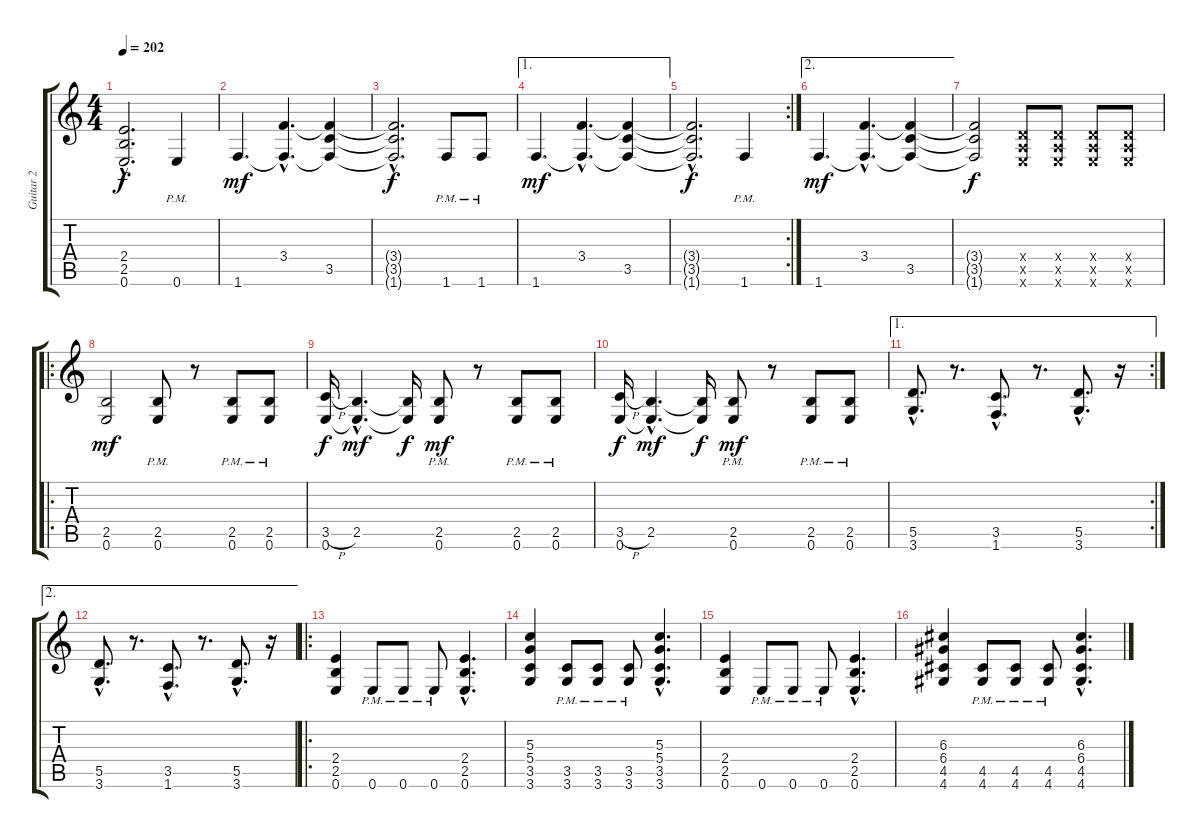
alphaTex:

\track ("Guitar 2" "Guitar 2") {instrument distortionguitar}
\staff {score tabs}
\tuning (E4 B3 G3 D3 A2 E2) {hide}
\ts (4 4)
\tempo 202
\clef g2
\ks c
(2.4{hac t} 2.5{hac t} 0.6{hac t}).2{d dy f} 0.6{pm}.4 |
1.6.4{d dy mf} (3.4 1.6{hac t}).4{d} (3.4{t} 3.5 1.6{t}).4 |
(3.4{hac t} 3.5{hac t} 1.6{hac t}).2{d dy f} 1.6{pm}.8 1.6{pm}.8 |
\ae 1
1.6.4{d dy mf} (3.4 1.6{hac t}).4{d} (3.4{t} 3.5 1.6{t}).4 |
\rc 2
(3.4{hac t} 3.5{hac t} 1.6{hac t}).2{d dy f} 1.6{pm}.4 |
\ae 2
1.6.4{d dy mf} (3.4 1.6{hac t}).4{d} (3.4{t} 3.5 1.6{t}).4 |
(3.4{t} 3.5{t} 1.6{t}).2{dy f} (0.4{x} 0.5{x} 0.6{x}).8 (0.4{x} 0.5{x} 0.6{x}).8 (0.4{x} 0.5{x} 0.6{x}).8 (0.4{x} 0.5{x} 0.6{x}).8 |
\ro
(2.5 0.6).2{dy mf} (2.5{pm} 0.6{pm}).8 r.8 (2.5{pm} 0.6{pm}).8 (2.5{pm} 0.6{pm}).8 |
(3.5{h} 0.6).16{dy f} (2.5{hac} 0.6{hac t}).4{d dy mf} (2.5{t} 0.6{t}).16{dy f} (2.5{pm} 0.6{pm}).8{dy mf} r.8 (2.5{pm} 0.6{pm}).8 (2.5{pm} 0.6{pm}).8 |
(3.5{h} 0.6).16{dy f} (2.5{hac} 0.6{hac t}).4{d dy mf} (2.5{t} 0.6{t}).16{dy f} (2.5{pm} 0.6{pm}).8{dy mf} r.8 (2.5{pm} 0.6{pm}).8 (2.5{pm} 0.6{pm}).8 |
\ae 1
\rc 2
(5.5{hac} 3.6{hac}).8{d} r.8{d} (3.5{hac} 1.6{hac}).8{d} r.8{d} (5.5{hac} 3.6{hac}).8{d} r.16 |
\ae 2
(5.5{hac} 3.6{hac}).8{d} r.8{d} (3.5{hac} 1.6{hac}).8{d} r.8{d} (5.5{hac} 3.6{hac}).8{d} r.16 |
\ro
(2.4 2.5 0.6).4 0.6{pm}.8 0.6{pm}.8 0.6{pm}.8 (2.4{hac} 2.5{hac} 0.6{hac}).4{d} |
(5.3 5.4 3.5 3.6).4 (3.5{pm} 3.6{pm}).8 (3.5{pm} 3.6{pm}).8 (3.5{pm} 3.6{pm}).8 (5.3{hac} 5.4{hac} 3.5{hac} 3.6{hac}).4{d} |
(2.4 2.5 0.6).4 0.6{pm}.8 0.6{pm}.8 0.6{pm}.8 (2.4{hac} 2.5{hac} 0.6{hac}).4{d} |
(6.3 6.4 4.5 4.6).4 (4.5{pm} 4.6{pm}).8 (4.5{pm} 4.6{pm}).8 (4.5{pm} 4.6{pm}).8 (6.3{hac} 6.4{hac} 4.5{hac} 4.6{hac}).4{d}
